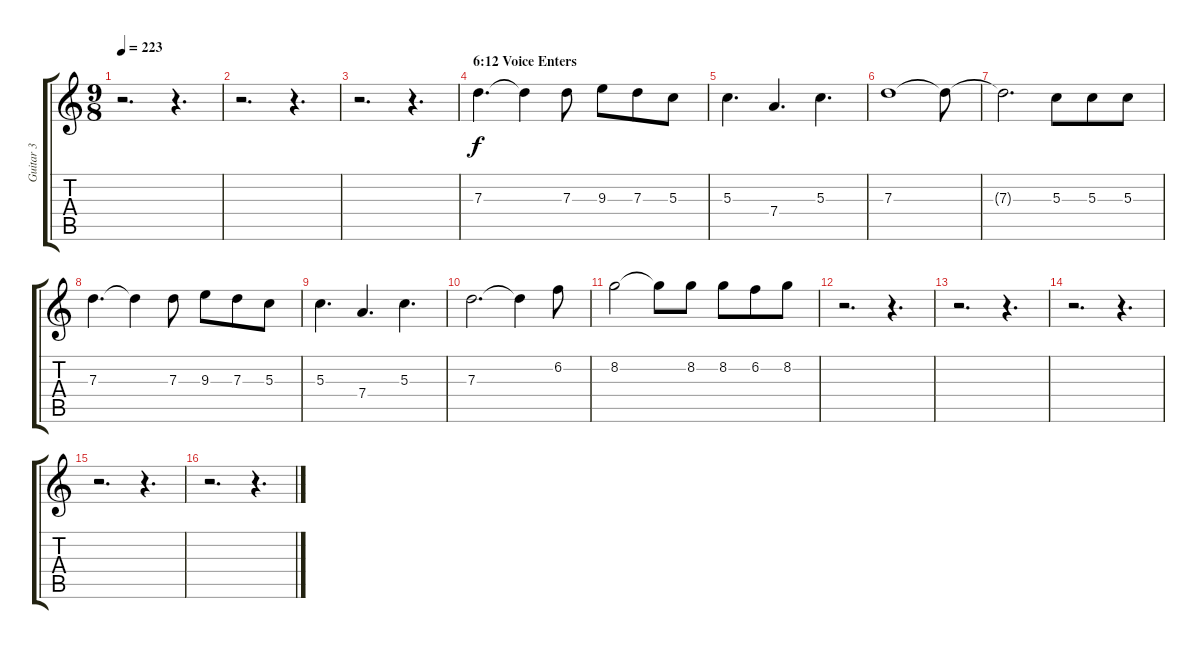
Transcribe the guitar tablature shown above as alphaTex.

\track ("Guitar 3" "Guitar 3") {instrument distortionguitar}
\staff {score tabs}
\tuning (E4 B3 G3 D3 A2 E2) {hide}
\ts (9 8)
\tempo 223
\clef g2
\ks c
r.2{d dy f} r.4{d} |
r.2{d} r.4{d} |
r.2{d} r.4{d} |
\section ("" "6:12 Voice Enters")
7.3.4{d} 7.3{t}.4 7.3.8 9.3.8 7.3.8 5.3.8 |
5.3.4{d} 7.4.4{d} 5.3.4{d} |
7.3.1 7.3{t}.8 |
7.3{t}.2{d} 5.3.8 5.3.8 5.3.8 |
7.3.4{d} 7.3{t}.4 7.3.8 9.3.8 7.3.8 5.3.8 |
5.3.4{d} 7.4.4{d} 5.3.4{d} |
7.3.2{d} 7.3{t}.4 6.2.8 |
8.2.2 8.2{t}.8 8.2.8 8.2.8 6.2.8 8.2.8 |
r.2{d} r.4{d} |
r.2{d} r.4{d} |
r.2{d} r.4{d} |
r.2{d} r.4{d} |
r.2{d} r.4{d}
